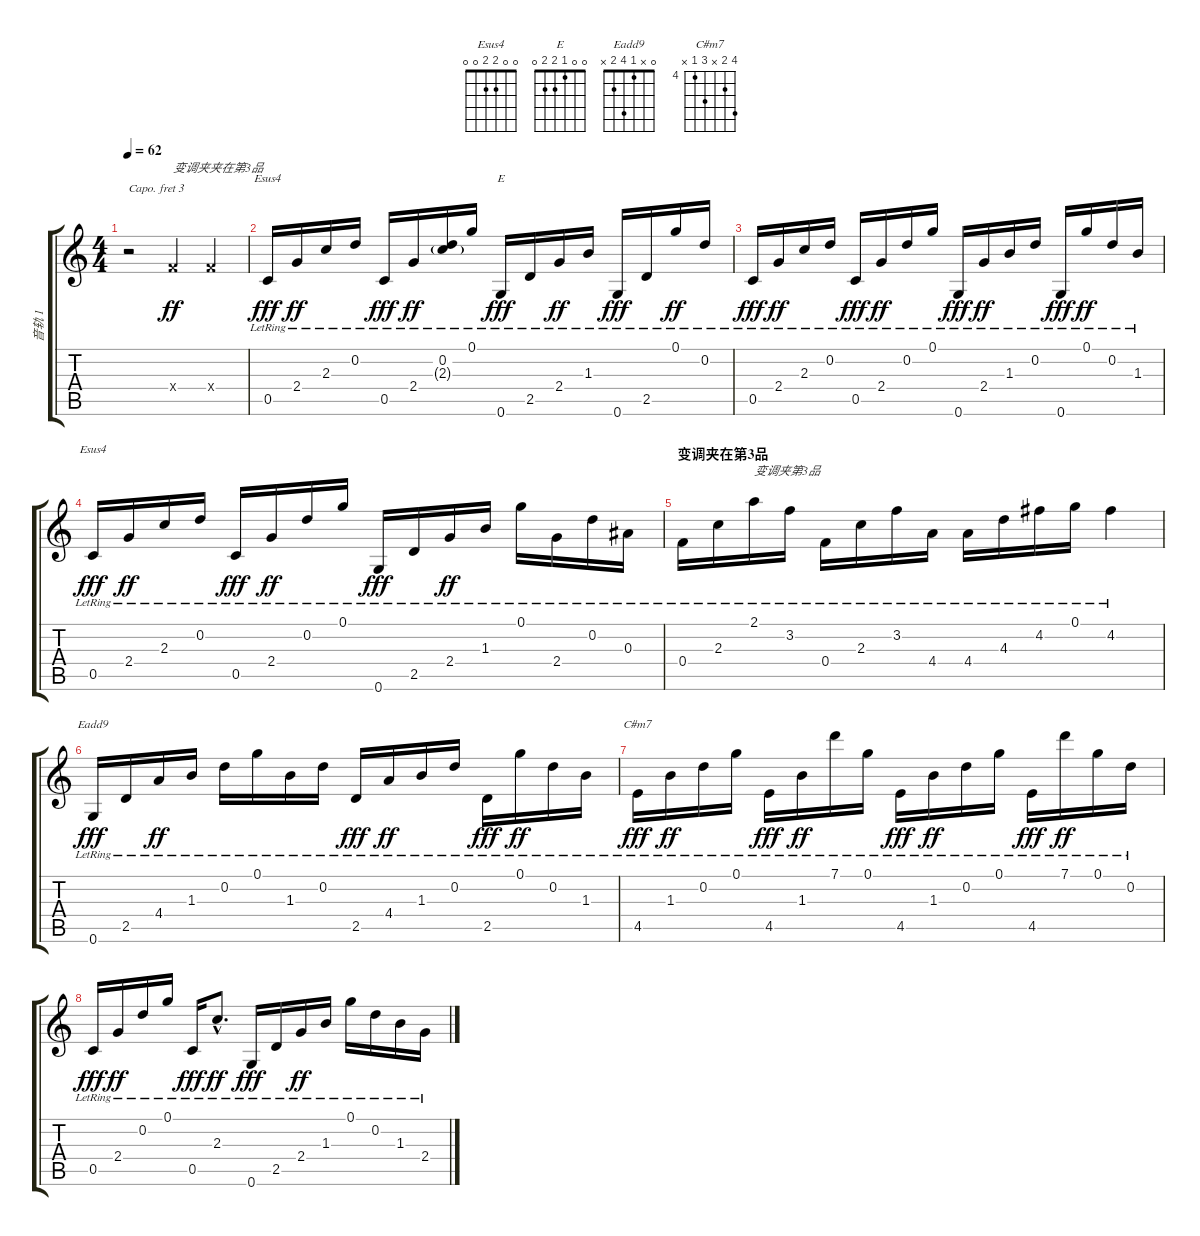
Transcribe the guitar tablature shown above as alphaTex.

\track ("音轨 1" "音轨 1") {instrument acousticguitarnylon}
\staff {score tabs}
\capo 3
\tuning (E4 B3 G3 D3 A2 E2) {hide}
\chord ("Esus4" x x 2 2 x x)
\chord ("E" 0 0 1 2 2 0)
\chord ("Esus4" 0 0 2 2 0 0)
\chord ("Eadd9" 0 x 1 4 2 x)
\chord ("C#m7" 7 5 x 6 4 x) {firstfret 4 barre 4}
\ts (4 4)
\tempo 62
\clef g2
\ks c
r.2{dy ff instrument acousticguitarnylon} 0.4{x}.4{txt "变调夹夹在第3品"} 0.4{x}.4 |
0.5{lr}.16{ch "Esus4" dy fff} 2.4{lr}.16{dy ff} 2.3{lr}.16 0.2{lr}.16 0.5{lr}.16{dy fff} 2.4{lr}.16{dy ff} (0.2{lr} 2.3{g lr}).16 0.1{lr}.16 0.6{lr}.16{ch "E" dy fff} 2.5{lr}.16 2.4{lr}.16{dy ff} 1.3{lr}.16 0.6{lr}.16{dy fff} 2.5{lr}.16 0.1{lr}.16{dy ff} 0.2{lr}.16 |
0.5{lr}.16{dy fff} 2.4{lr}.16{dy ff} 2.3{lr}.16 0.2{lr}.16 0.5{lr}.16{dy fff} 2.4{lr}.16{dy ff} 0.2{lr}.16 0.1{lr}.16 0.6{lr}.16{dy fff} 2.4{lr}.16{dy ff} 1.3{lr}.16 0.2{lr}.16 0.6{lr}.16{dy fff} 0.1{lr}.16{dy ff} 0.2{lr}.16 1.3{lr}.16 |
0.5{lr}.16{ch "Esus4" dy fff} 2.4{lr}.16{dy ff} 2.3{lr}.16 0.2{lr}.16 0.5{lr}.16{dy fff} 2.4{lr}.16{dy ff} 0.2{lr}.16 0.1{lr}.16 0.6{lr}.16{dy fff} 2.5{lr}.16 2.4{lr}.16{dy ff} 1.3{lr}.16 0.1{lr}.16 2.4{lr}.16 0.2{lr}.16 0.3{lr}.16 |
\section ("" "变调夹在第3品")
0.4{lr}.16 2.3{lr}.16 2.1{lr}.16{txt "变调夹第3品"} 3.2{lr}.16 0.4{lr}.16 2.3{lr}.16 3.2{lr}.16 4.4{lr}.16 4.4{lr}.16 4.3{lr}.16 4.2{lr}.16 0.1{lr}.16 4.2{lr}.4 |
0.6{lr}.16{ch "Eadd9" dy fff} 2.5{lr}.16 4.4{lr}.16{dy ff} 1.3{lr}.16 0.2{lr}.16 0.1{lr}.16 1.3{lr}.16 0.2{lr}.16 2.5{lr}.16{dy fff} 4.4{lr}.16{dy ff} 1.3{lr}.16 0.2{lr}.16 2.5{lr}.16{dy fff} 0.1{lr}.16{dy ff} 0.2{lr}.16 1.3{lr}.16 |
4.5{lr}.16{ch "C#m7" dy fff} 1.3{lr}.16{dy ff} 0.2{lr}.16 0.1{lr}.16 4.5{lr}.16{dy fff} 1.3{lr}.16{dy ff} 7.1{lr}.16 0.1{lr}.16 4.5{lr}.16{dy fff} 1.3{lr}.16{dy ff} 0.2{lr}.16 0.1{lr}.16 4.5{lr}.16{dy fff} 7.1{lr}.16{dy ff} 0.1{lr}.16 0.2{lr}.16 |
0.5{lr}.16{dy fff} 2.4{lr}.16{dy ff} 0.2{lr}.16 0.1{lr}.16 0.5{lr}.16{dy fff} 2.3{hac lr}.8{d dy ff} 0.6{lr}.16{dy fff} 2.5{lr}.16 2.4{lr}.16{dy ff} 1.3{lr}.16 0.1{lr}.16 0.2{lr}.16 1.3{lr}.16 2.4{lr}.16
